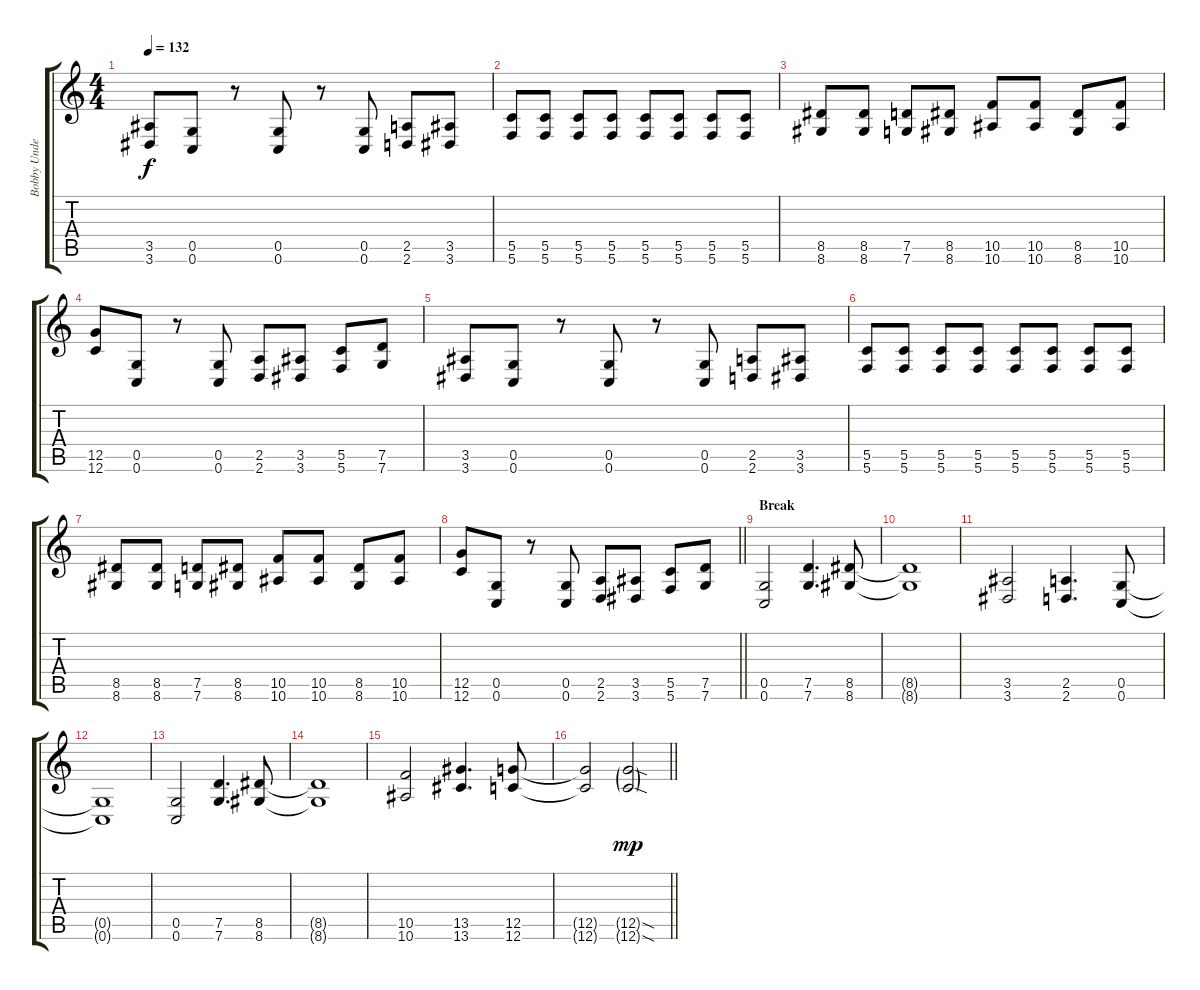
\track ("Bobby Undertaker" "Bobby Unde") {instrument distortionguitar}
\staff {score tabs}
\tuning (D4 A3 F3 C3 G2 C2) {hide}
\ts (4 4)
\section ("" "")
\tempo 132
\clef g2
\ks c
(3.5 3.6).8{dy f} (0.5 0.6).8 r.8 (0.5 0.6).8 r.8 (0.5 0.6).8 (2.5 2.6).8 (3.5 3.6).8 |
(5.5 5.6).8 (5.5 5.6).8 (5.5 5.6).8 (5.5 5.6).8 (5.5 5.6).8 (5.5 5.6).8 (5.5 5.6).8 (5.5 5.6).8 |
(8.5 8.6).8 (8.5 8.6).8 (7.5 7.6).8 (8.5 8.6).8 (10.5 10.6).8 (10.5 10.6).8 (8.5 8.6).8 (10.5 10.6).8 |
(12.5 12.6).8 (0.5 0.6).8 r.8 (0.5 0.6).8 (2.5 2.6).8 (3.5 3.6).8 (5.5 5.6).8 (7.5 7.6).8 |
(3.5 3.6).8 (0.5 0.6).8 r.8 (0.5 0.6).8 r.8 (0.5 0.6).8 (2.5 2.6).8 (3.5 3.6).8 |
(5.5 5.6).8 (5.5 5.6).8 (5.5 5.6).8 (5.5 5.6).8 (5.5 5.6).8 (5.5 5.6).8 (5.5 5.6).8 (5.5 5.6).8 |
(8.5 8.6).8 (8.5 8.6).8 (7.5 7.6).8 (8.5 8.6).8 (10.5 10.6).8 (10.5 10.6).8 (8.5 8.6).8 (10.5 10.6).8 |
\barLineRight lightlight
(12.5 12.6).8 (0.5 0.6).8 r.8 (0.5 0.6).8 (2.5 2.6).8 (3.5 3.6).8 (5.5 5.6).8 (7.5 7.6).8 |
\section ("" "Break")
(0.5 0.6).2 (7.5 7.6).4{d} (8.5 8.6).8 |
(8.5{t} 8.6{t}).1 |
(3.5 3.6).2 (2.5 2.6).4{d} (0.5 0.6).8 |
(0.5{t} 0.6{t}).1 |
(0.5 0.6).2 (7.5 7.6).4{d} (8.5 8.6).8 |
(8.5{t} 8.6{t}).1 |
(10.5 10.6).2 (13.5 13.6).4{d} (12.5 12.6).8 |
\barLineRight lightlight
(12.5{t} 12.6{t}).2 (12.5{sod g} 12.6{sod g}).2{dy mp}
